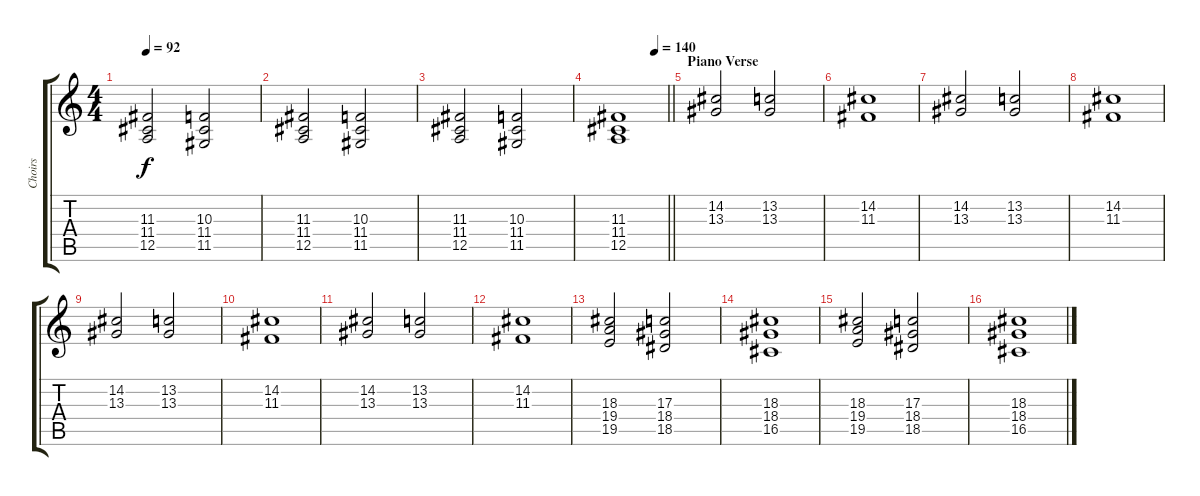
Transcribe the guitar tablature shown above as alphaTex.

\track ("Choirs" "Choirs") {instrument choiraahs}
\staff {score tabs}
\tuning (E4 B3 G3 D3 A2 E2) {hide}
\ts (4 4)
\tempo 92
\clef g2
\ks c
(11.3 11.4 12.5).2{dy f} (10.3 11.4 11.5).2 |
(11.3 11.4 12.5).2 (10.3 11.4 11.5).2 |
(11.3 11.4 12.5).2 (10.3 11.4 11.5).2 |
\tempo (140 0.75)
\barLineRight lightlight
(11.3 11.4 12.5).1 |
\section ("" "Piano Verse")
(14.2 13.3).2 (13.2 13.3).2 |
(14.2 11.3).1 |
(14.2 13.3).2 (13.2 13.3).2 |
(14.2 11.3).1 |
(14.2 13.3).2 (13.2 13.3).2 |
(14.2 11.3).1 |
(14.2 13.3).2 (13.2 13.3).2 |
(14.2 11.3).1 |
(18.3 19.4 19.5).2 (17.3 18.4 18.5).2 |
(18.3 18.4 16.5).1 |
(18.3 19.4 19.5).2 (17.3 18.4 18.5).2 |
(18.3 18.4 16.5).1
